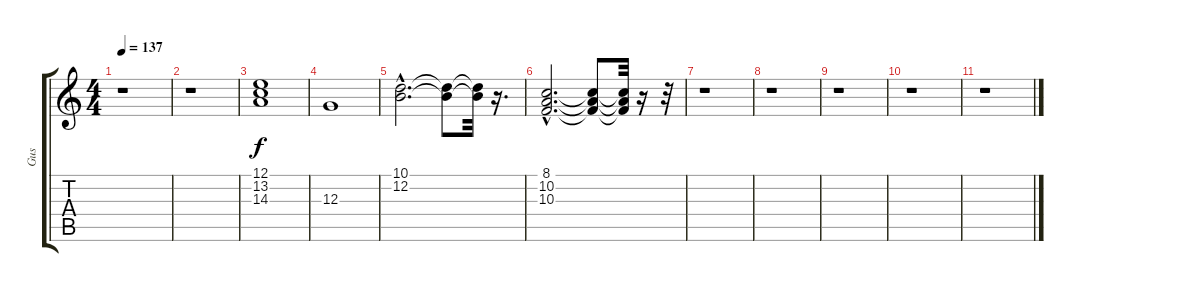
\track ("  Gus" "  Gus") {instrument stringensemble2}
\staff {score tabs}
\tuning (E4 B3 G3 D3 A2 E2) {hide}
\ts (4 4)
\tempo 137
\clef g2
\ks c
r.1{dy f} |
r.1 |
(12.1 13.2 14.3).1 |
12.3.1 |
(10.1{hac} 12.2{hac}).2{d} (10.1{t} 12.2{t}).8 (10.1{t} 12.2{t}).32 r.16{d} |
(8.1{hac} 10.2{hac} 10.3{hac}).2{d} (8.1{t} 10.2{t} 10.3{t}).8 (8.1{t} 10.2{t} 10.3{t}).32 r.16 r.32 |
r.1 |
r.1 |
r.1 |
r.1 |
r.1
